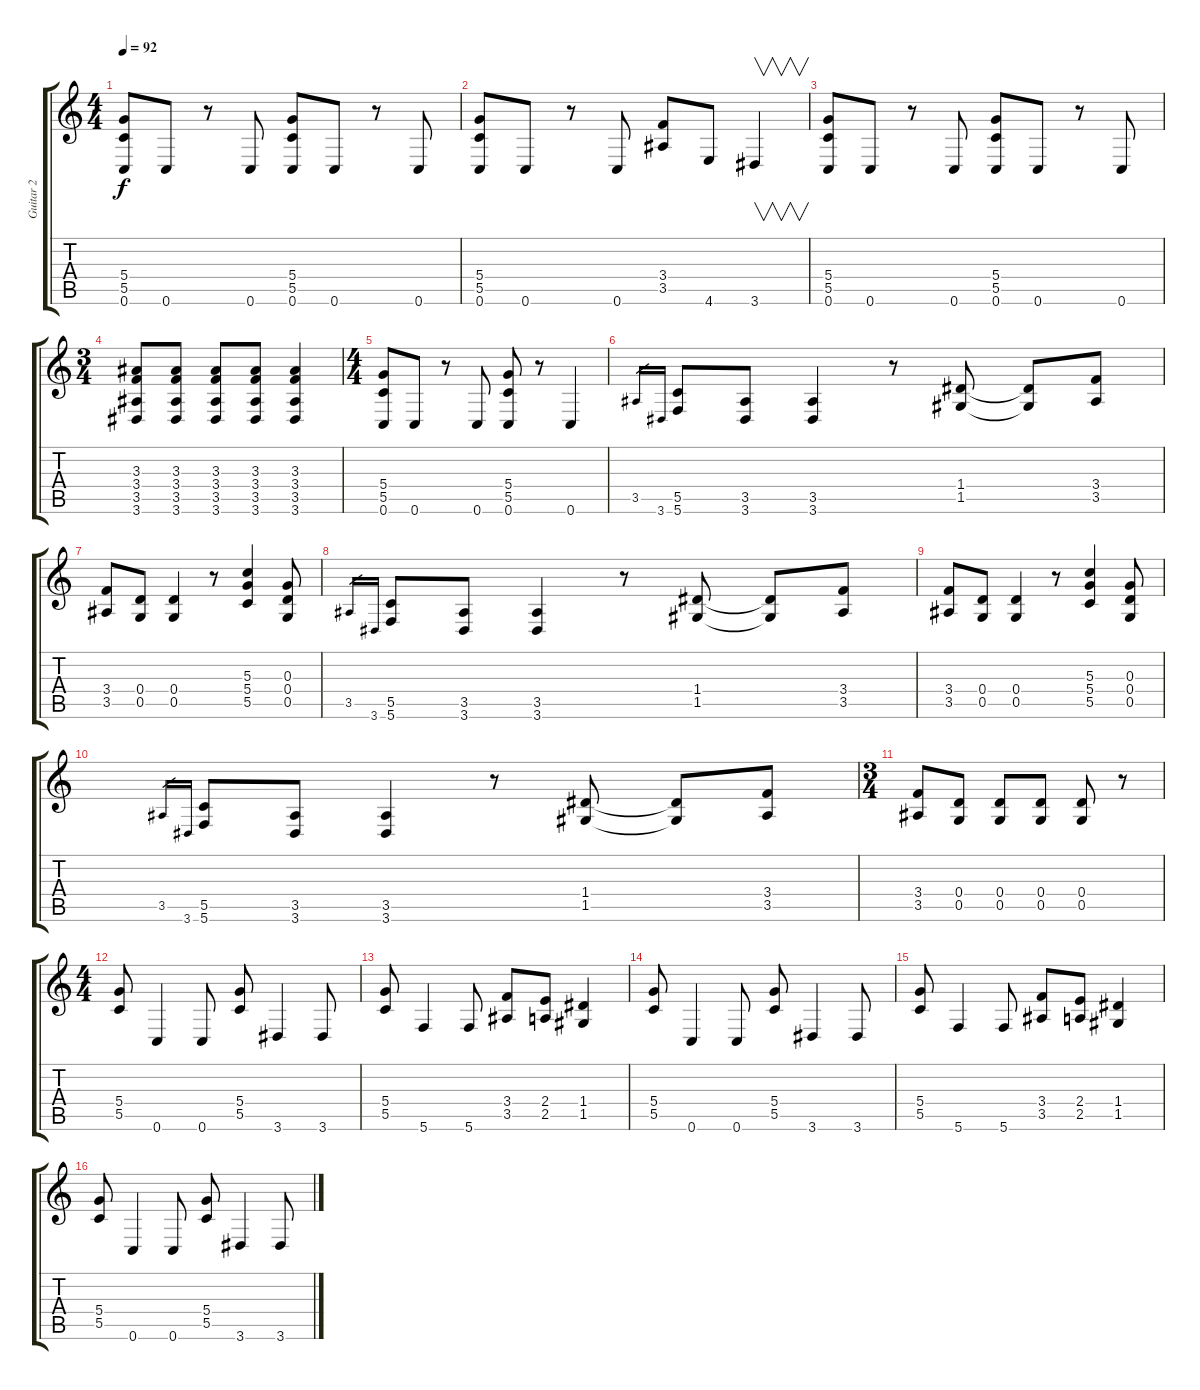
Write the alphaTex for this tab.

\track ("Guitar 2" "Guitar 2") {instrument overdrivenguitar}
\staff {score tabs}
\tuning (E4 B3 G3 D3 G2 C2) {hide}
\ts (4 4)
\tempo 92
\clef g2
\ks c
(5.4 5.5 0.6).8{dy f} 0.6.8 r.8 0.6.8 (5.4 5.5 0.6).8 0.6.8 r.8 0.6.8 |
(5.4 5.5 0.6).8 0.6.8 r.8 0.6.8 (3.4 3.5).8 4.6.8 3.6.4{v} |
(5.4 5.5 0.6).8 0.6.8 r.8 0.6.8 (5.4 5.5 0.6).8 0.6.8 r.8 0.6.8 |
\ts (3 4)
(3.3 3.4 3.5 3.6).8 (3.3 3.4 3.5 3.6).8 (3.3 3.4 3.5 3.6).8 (3.3 3.4 3.5 3.6).8 (3.3 3.4 3.5 3.6).4 |
\ts (4 4)
(5.4 5.5 0.6).8 0.6.8 r.8 0.6.8 (5.4 5.5 0.6).8 r.8 0.6.4 |
3.5.16{gr} 3.6.16{gr} (5.5 5.6).8 (3.5 3.6).8 (3.5 3.6).4 r.8 (1.4 1.5).8 (1.4{t} 1.5{t}).8 (3.4 3.5).8 |
(3.4 3.5).8 (0.4 0.5).8 (0.4 0.5).4 r.8 (5.3 5.4 5.5).4 (0.3 0.4 0.5).8 |
3.5.16{gr} 3.6.16{gr} (5.5 5.6).8 (3.5 3.6).8 (3.5 3.6).4 r.8 (1.4 1.5).8 (1.4{t} 1.5{t}).8 (3.4 3.5).8 |
(3.4 3.5).8 (0.4 0.5).8 (0.4 0.5).4 r.8 (5.3 5.4 5.5).4 (0.3 0.4 0.5).8 |
3.5.16{gr} 3.6.16{gr} (5.5 5.6).8 (3.5 3.6).8 (3.5 3.6).4 r.8 (1.4 1.5).8 (1.4{t} 1.5{t}).8 (3.4 3.5).8 |
\ts (3 4)
(3.4 3.5).8 (0.4 0.5).8 (0.4 0.5).8 (0.4 0.5).8 (0.4 0.5).8 r.8 |
\ts (4 4)
(5.4 5.5).8 0.6.4 0.6.8 (5.4 5.5).8 3.6.4 3.6.8 |
(5.4 5.5).8 5.6.4 5.6.8 (3.4 3.5).8 (2.4 2.5).8 (1.4 1.5).4 |
(5.4 5.5).8 0.6.4 0.6.8 (5.4 5.5).8 3.6.4 3.6.8 |
(5.4 5.5).8 5.6.4 5.6.8 (3.4 3.5).8 (2.4 2.5).8 (1.4 1.5).4 |
(5.4 5.5).8 0.6.4 0.6.8 (5.4 5.5).8 3.6.4 3.6.8
